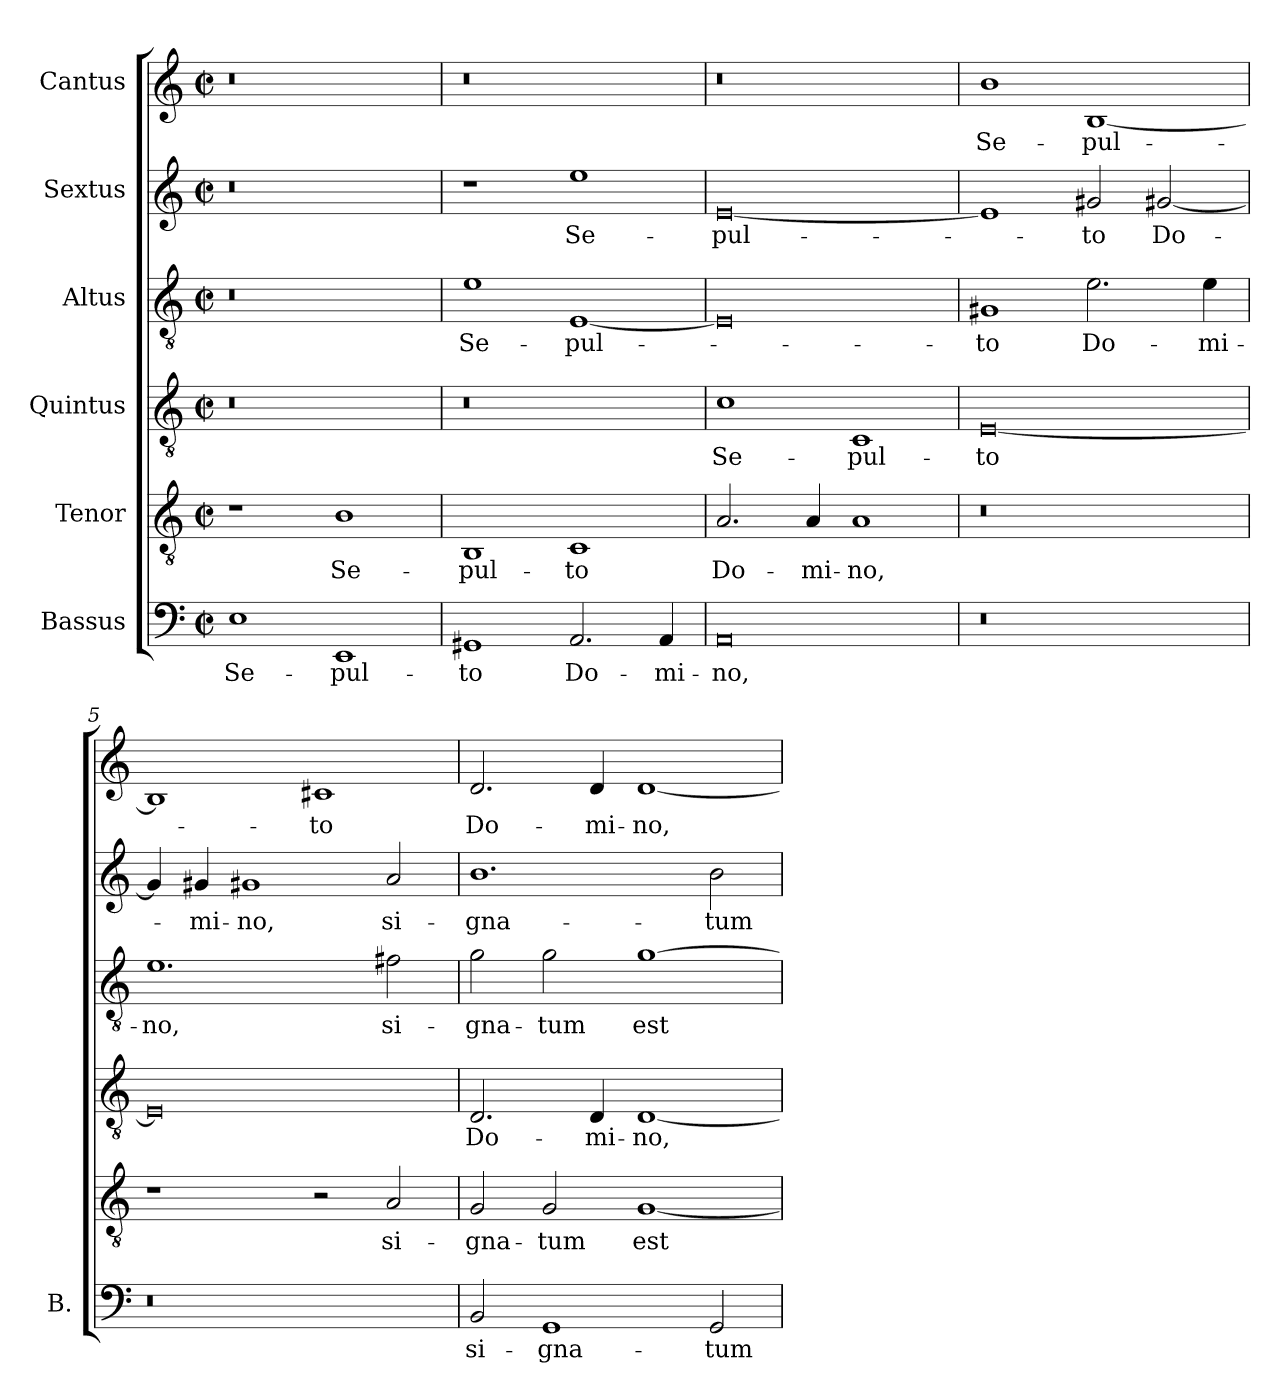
**kern	**text	**kern	**text	**kern	**text	**kern	**text	**kern	**text	**kern	**text
*part6	*part6	*part5	*part5	*part4	*part4	*part3	*part3	*part2	*part2	*part1	*part1
*staff6	*staff6	*staff5	*staff5	*staff4	*staff4	*staff3	*staff3	*staff2	*staff2	*staff1	*staff1
*I"Bassus	*	*I"Tenor	*	*I"Quintus	*	*I"Altus	*	*I"Sextus	*	*I"Cantus	*
*I'B.	*	*	*	*	*	*	*	*	*	*	*
*clefF4	*	*clefGv2	*	*clefGv2	*	*clefGv2	*	*clefG2	*	*clefG2	*
*k[]	*	*k[]	*	*k[]	*	*k[]	*	*k[]	*	*k[]	*
*C:	*	*C:	*	*C:	*	*C:	*	*C:	*	*C:	*
*M2/2	*	*M2/2	*	*M2/2	*	*M2/2	*	*M2/2	*	*M2/2	*
*met(c|)	*	*met(c|)	*	*met(c|)	*	*met(c|)	*	*met(c|)	*	*met(c|)	*
=1	=1	=1	=1	=1	=1	=1	=1	=1	=1	=1	=1
!	!	!	!	!LO:N:vis=0	!	!LO:N:vis=0	!	!LO:N:vis=0	!	!LO:N:vis=0	!
1E\	Se-	1r	.	1r	.	1r	.	1r	.	1r	.
1EE/	-pul-	1B\	Se-	1ryy	.	1ryy	.	1ryy	.	1ryy	.
=2	=2	=2	=2	=2	=2	=2	=2	=2	=2	=2	=2
!	!	!	!	!LO:N:vis=0	!	!	!	!	!	!LO:N:vis=0	!
1GG#X/	-to	1BB/	-pul-	1r	.	1e\	Se-	1r	.	1r	.
2.AA/	Do-	1C/	-to	1ryy	.	[1E/	-pul-	1ee\	Se-	1ryy	.
4AA/	-mi-	.	.	.	.	.	.	.	.	.	.
=3	=3	=3	=3	=3	=3	=3	=3	=3	=3	=3	=3
!	!	!	!	!	!	!	!	!	!	!LO:N:vis=0	!
0AA/	-no,	2.A/	Do-	1c\	Se-	0E/]	.	[0e/	-pul-	1r	.
.	.	4A/	-mi-	.	.	.	.	.	.	.	.
.	.	1A/	-no,	1C/	-pul-	.	.	.	.	1ryy	.
=4	=4	=4	=4	=4	=4	=4	=4	=4	=4	=4	=4
!LO:N:vis=0	!	!LO:N:vis=0	!	!	!	!	!	!	!	!	!
1r	.	1r	.	[0E/	-to	1G#X/	-to	1e/]	.	1b\	Se-
1ryy	.	1ryy	.	.	.	2.e\	Do-	2g#X/	-to	[1B/	-pul-
.	.	.	.	.	.	.	.	[2g#X/	Do-	.	.
.	.	.	.	.	.	4e\	-mi-	.	.	.	.
=5	=5	=5	=5	=5	=5	=5	=5	=5	=5	=5	=5
!LO:N:vis=0	!	!	!	!	!	!	!	!	!	!	!
1r	.	1r	.	0E/]	.	1.e\	-no,	4g#/]	.	1B/]	.
.	.	.	.	.	.	.	.	4g#X/	-mi-	.	.
.	.	.	.	.	.	.	.	1g#X/	-no,	.	.
1ryy	.	2r	.	.	.	.	.	.	.	1c#X/	-to
.	.	2A/	si-	.	.	2f#X\	si-	2a/	si-	.	.
=6	=6	=6	=6	=6	=6	=6	=6	=6	=6	=6	=6
2BB/	si-	2G/	-gna-	2.D/	Do-	2g\	-gna-	1.b\	-gna-	2.d/	Do-
1GG/	-gna-	2G/	-tum	.	.	2g\	-tum	.	.	.	.
.	.	.	.	4D/	-mi-	.	.	.	.	4d/	-mi-
.	.	[1G/	est	[1D/	-no,	[1g\	est	.	.	[1d/	-no,
2GG/	-tum	.	.	.	.	.	.	2b\	-tum	.	.
=	=	=	=	=	=	=	=	=	=	=	=
*-	*-	*-	*-	*-	*-	*-	*-	*-	*-	*-	*-
